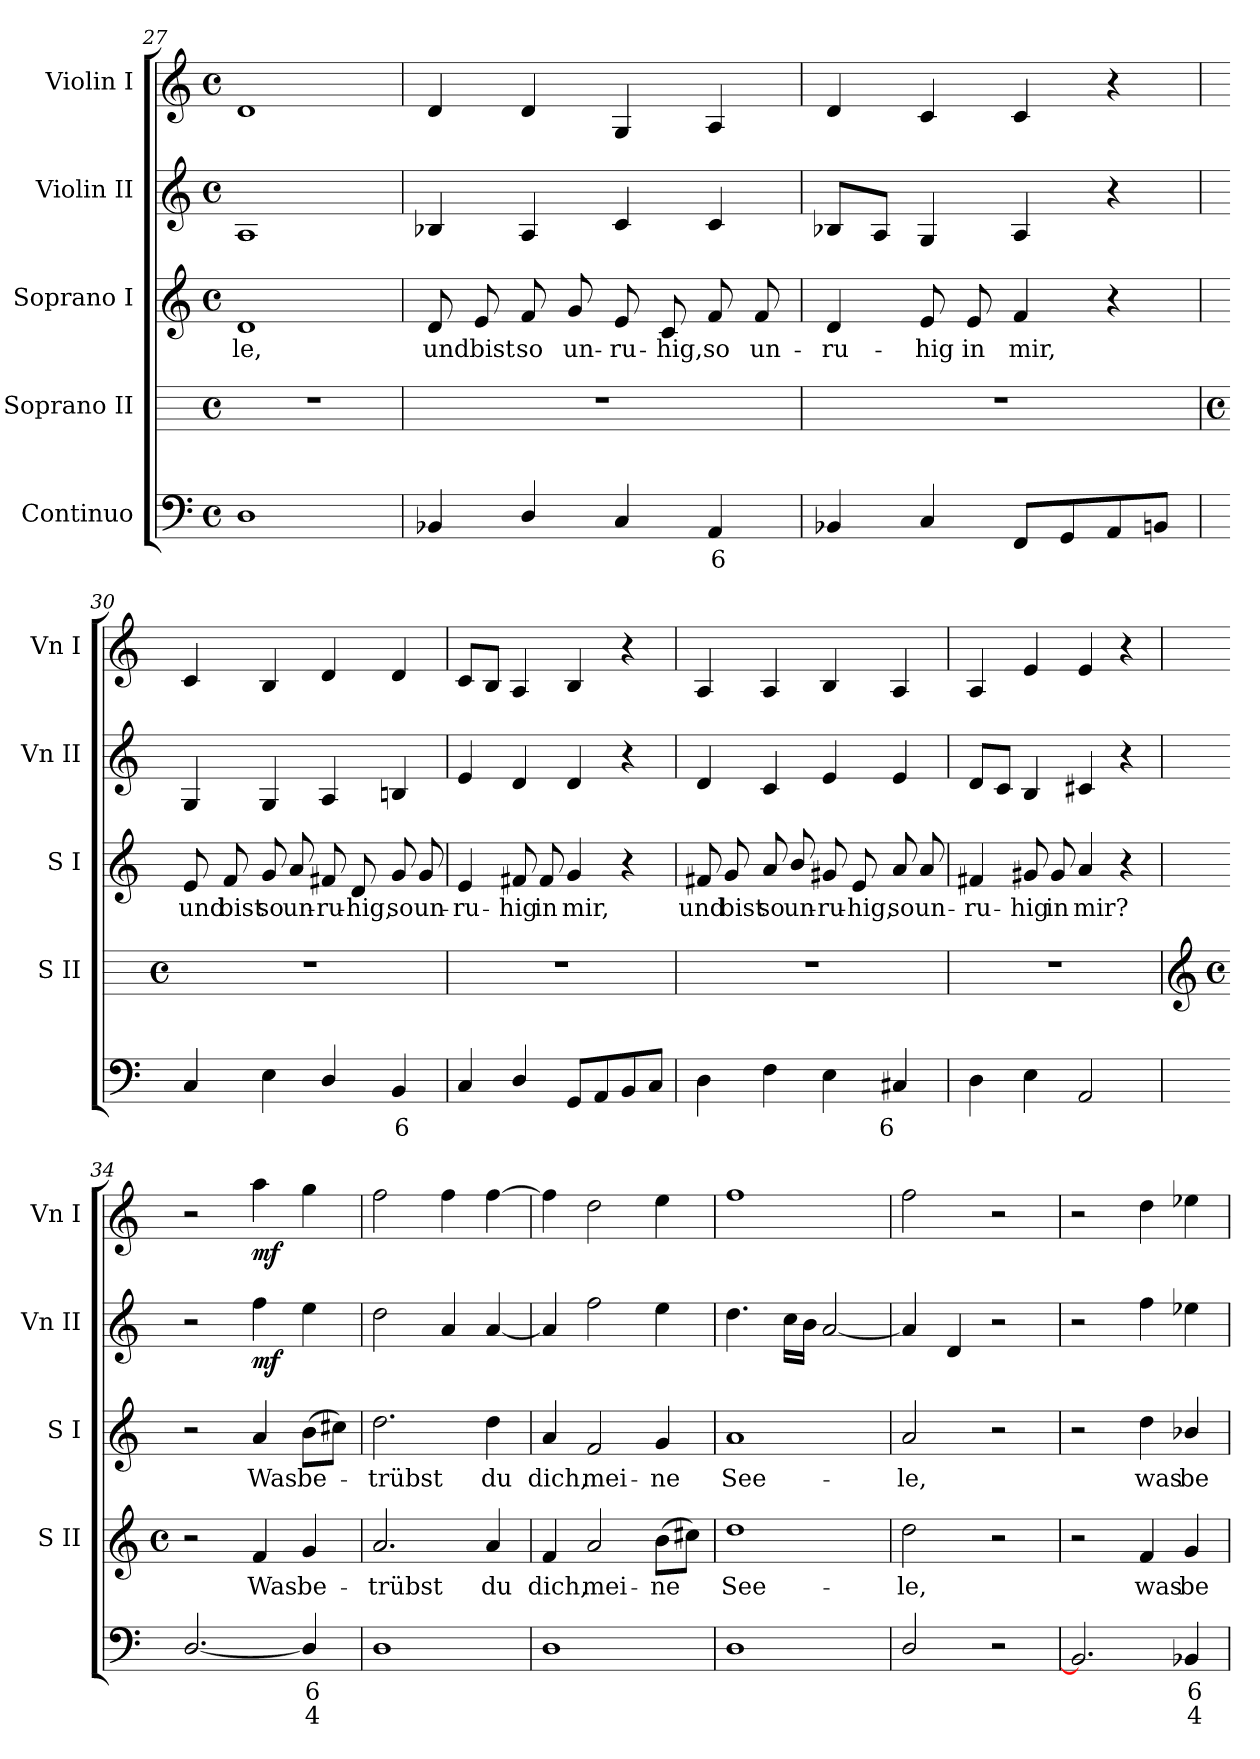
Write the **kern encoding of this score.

**kern	**text	**text	**kern	**text	**kern	**text	**kern	**dynam	**kern	**dynam
*part5	*part5	*part5	*part4	*part4	*part3	*part3	*part2	*part2	*part1	*part1
*staff5	*staff5	*staff5	*staff4	*staff4	*staff3	*staff3	*staff2	*staff2	*staff1	*staff1
*I"Continuo	*	*	*I"Soprano II	*	*I"Soprano I	*	*I"Violin II	*	*I"Violin I	*
*	*	*	*I'S II	*	*I'S I	*	*I'Vn II	*	*I'Vn I	*
*clefF4	*	*	*	*	*clefG2	*	*clefG2	*	*clefG2	*
*k[]	*	*	*	*	*k[]	*	*k[]	*	*k[]	*
*C:	*	*	*	*	*C:	*	*C:	*	*C:	*
*M4/4	*	*	*M4/4	*	*M4/4	*	*M4/4	*	*M4/4	*
*met(c)	*	*	*met(c)	*	*met(c)	*	*met(c)	*	*met(c)	*
=27	=27	=27	=27	=27	=27	=27	=27	=27	=27	=27
!	!	!	!	!	!	!LO:LY:b	!	!	!	!
1D	.	.	1r	.	1d	-le,	1A	.	1d	.
=28	=28	=28	=28	=28	=28	=28	=28	=28	=28	=28
!	!	!	!	!	!	!LO:LY:b	!	!	!	!
4BB-X	.	.	1r	.	8d	und	4B-X	.	4d	.
!	!	!	!	!	!	!LO:LY:b	!	!	!	!
.	.	.	.	.	8e	bist	.	.	.	.
!	!	!	!	!	!	!LO:LY:b	!	!	!	!
4D/	.	.	.	.	8f	so	4A	.	4d	.
!	!	!	!	!	!	!LO:LY:b	!	!	!	!
.	.	.	.	.	8g/	un-	.	.	.	.
!	!	!	!	!	!	!LO:LY:b	!	!	!	!
4C	.	.	.	.	8e	-ru-	4c	.	4G	.
!	!	!	!	!	!	!LO:LY:b	!	!	!	!
.	.	.	.	.	8c	-hig,	.	.	.	.
!	!LO:LY:b	!	!	!	!	!LO:LY:b	!	!	!	!
4AA	6	.	.	.	8f	so	4c	.	4A	.
!	!	!	!	!	!	!LO:LY:b	!	!	!	!
.	.	.	.	.	8f	un-	.	.	.	.
=29	=29	=29	=29	=29	=29	=29	=29	=29	=29	=29
!	!	!	!	!	!	!LO:LY:b	!	!	!	!
4BB-X	.	.	1r	.	4d	-ru-	8B-XL	.	4d	.
.	.	.	.	.	.	.	8AJ	.	.	.
!	!	!	!	!	!	!LO:LY:b	!	!	!	!
4C	.	.	.	.	8e	-hig	4G	.	4c	.
!	!	!	!	!	!	!LO:LY:b	!	!	!	!
.	.	.	.	.	8e	in	.	.	.	.
!	!	!	!	!	!	!LO:LY:b	!	!	!	!
8FFL	.	.	.	.	4f	mir,	4A	.	4c	.
8GG	.	.	.	.	.	.	.	.	.	.
8AA	.	.	.	.	4r	.	4r	.	4r	.
8BBnJ	.	.	.	.	.	.	.	.	.	.
!!LO:LB:g=z
=30	=30	=30	=30	=30	=30	=30	=30	=30	=30	=30
*	*	*	*M4/4	*	*	*	*	*	*	*
*	*	*	*met(c)	*	*	*	*	*	*	*
!	!	!	!	!	!	!LO:LY:b	!	!	!	!
4C	.	.	1r	.	8e	und	4G	.	4c	.
!	!	!	!	!	!	!LO:LY:b	!	!	!	!
.	.	.	.	.	8f	bist	.	.	.	.
!	!	!	!	!	!	!LO:LY:b	!	!	!	!
4E	.	.	.	.	8g	so	4G	.	4B	.
!	!	!	!	!	!	!LO:LY:b	!	!	!	!
.	.	.	.	.	8a	un-	.	.	.	.
!	!	!	!	!	!	!LO:LY:b	!	!	!	!
4D/	.	.	.	.	8f#X	-ru-	4A	.	4d	.
!	!	!	!	!	!	!LO:LY:b	!	!	!	!
.	.	.	.	.	8d	-hig,	.	.	.	.
!	!LO:LY:b	!	!	!	!	!LO:LY:b	!	!	!	!
4BB	6	.	.	.	8g	so	4Bn	.	4d	.
!	!	!	!	!	!	!LO:LY:b	!	!	!	!
.	.	.	.	.	8g	un-	.	.	.	.
=31	=31	=31	=31	=31	=31	=31	=31	=31	=31	=31
!	!	!	!	!	!	!LO:LY:b	!	!	!	!
4C	.	.	1r	.	4e	-ru-	4e	.	8cL	.
.	.	.	.	.	.	.	.	.	8BJ	.
!	!	!	!	!	!	!LO:LY:b	!	!	!	!
4D/	.	.	.	.	8f#X	-hig	4d	.	4A	.
!	!	!	!	!	!	!LO:LY:b	!	!	!	!
.	.	.	.	.	8f#	in	.	.	.	.
!	!	!	!	!	!	!LO:LY:b	!	!	!	!
8GGL	.	.	.	.	4g	mir,	4d	.	4B	.
8AA	.	.	.	.	.	.	.	.	.	.
8BB	.	.	.	.	4r	.	4r	.	4r	.
8CJ	.	.	.	.	.	.	.	.	.	.
=32	=32	=32	=32	=32	=32	=32	=32	=32	=32	=32
!	!	!	!	!	!	!LO:LY:b	!	!	!	!
4D	.	.	1r	.	8f#X	und	4d	.	4A	.
!	!	!	!	!	!	!LO:LY:b	!	!	!	!
.	.	.	.	.	8g	bist	.	.	.	.
!	!	!	!	!	!	!LO:LY:b	!	!	!	!
4F	.	.	.	.	8a	so	4c	.	4A	.
!	!	!	!	!	!	!LO:LY:b	!	!	!	!
.	.	.	.	.	8b/	un-	.	.	.	.
!	!	!	!	!	!	!LO:LY:b	!	!	!	!
4E	.	.	.	.	8g#X	-ru-	4e	.	4B	.
!	!	!	!	!	!	!LO:LY:b	!	!	!	!
.	.	.	.	.	8e	-hig,	.	.	.	.
!	!LO:LY:b	!	!	!	!	!LO:LY:b	!	!	!	!
4C#X	6	.	.	.	8a	so	4e	.	4A	.
!	!	!	!	!	!	!LO:LY:b	!	!	!	!
.	.	.	.	.	8a	un-	.	.	.	.
=33	=33	=33	=33	=33	=33	=33	=33	=33	=33	=33
!	!	!	!	!	!	!LO:LY:b	!	!	!	!
4D	.	.	1r	.	4f#X	-ru-	8dL	.	4A	.
.	.	.	.	.	.	.	8cJ	.	.	.
!	!	!	!	!	!	!LO:LY:b	!	!	!	!
4E	.	.	.	.	8g#X	-hig	4B	.	4e	.
!	!	!	!	!	!	!LO:LY:b	!	!	!	!
.	.	.	.	.	8g#	in	.	.	.	.
!	!	!	!	!	!	!LO:LY:b	!	!	!	!
2AA	.	.	.	.	4a	mir?	4c#X	.	4e	.
.	.	.	.	.	4r	.	4r	.	4r	.
!!LO:LB:g=z
=34	=34	=34	=34	=34	=34	=34	=34	=34	=34	=34
*	*	*	*clefG2	*	*	*	*	*	*	*
*	*	*	*k[]	*	*	*	*	*	*	*
*	*	*	*C:	*	*	*	*	*	*	*
*	*	*	*M4/4	*	*	*	*	*	*	*
*	*	*	*met(c)	*	*	*	*	*	*	*
[2.D/	.	.	2r	.	2r	.	2r	.	2r	.
!	!	!	!	!LO:LY:b	!	!LO:LY:b	!	!LO:DY:b	!	!LO:DY:b
.	.	.	4f	Was	4a	Was	4ff	mf	4aa	mf
!	!LO:LY:b	!LO:LY:b	!	!LO:LY:b	!	!LO:LY:b	!	!	!	!
4D/]	6	4	4g	be-	(>8bL	be-	4ee	.	4gg	.
.	.	.	.	.	8cc#XJ)	.	.	.	.	.
=35	=35	=35	=35	=35	=35	=35	=35	=35	=35	=35
!	!	!	!	!LO:LY:b	!	!LO:LY:b	!	!	!	!
1D	.	.	2.a	-trübst	2.dd	trübst	2dd	.	2ff	.
.	.	.	.	.	.	.	4a	.	4ff	.
!	!	!	!	!LO:LY:b	!	!LO:LY:b	!	!	!	!
.	.	.	4a	du	4dd	du	[4a	.	[4ff	.
=36	=36	=36	=36	=36	=36	=36	=36	=36	=36	=36
!	!	!	!	!LO:LY:b	!	!LO:LY:b	!	!	!	!
1D	.	.	4f	dich,	4a	dich,	4a]	.	4ff]	.
!	!	!	!	!LO:LY:b	!	!LO:LY:b	!	!	!	!
.	.	.	2a	mei-	2f	mei-	2ff	.	2dd	.
!	!	!	!	!LO:LY:b	!	!LO:LY:b	!	!	!	!
.	.	.	(>8bL	-ne	4g	-ne	4ee	.	4ee	.
.	.	.	8cc#XJ)	.	.	.	.	.	.	.
=37	=37	=37	=37	=37	=37	=37	=37	=37	=37	=37
!	!	!	!	!LO:LY:b	!	!LO:LY:b	!	!	!	!
1D	.	.	1dd	See-	1a	See-	4.dd	.	1ff	.
.	.	.	.	.	.	.	16ccLL	.	.	.
.	.	.	.	.	.	.	16bJJ	.	.	.
.	.	.	.	.	.	.	[2a	.	.	.
=38	=38	=38	=38	=38	=38	=38	=38	=38	=38	=38
!	!	!	!	!LO:LY:b	!	!LO:LY:b	!	!	!	!
2D/	.	.	2dd	-le,	2a	-le,	4a]	.	2ff	.
.	.	.	.	.	.	.	4d	.	.	.
2r	.	.	2r	.	2r	.	2r	.	2r	.
=39	=39	=39	=39	=39	=39	=39	=39	=39	=39	=39
2.BB-]	.	.	2r	.	2r	.	2r	.	2r	.
!	!	!	!	!LO:LY:b	!	!LO:LY:b	!	!	!	!
.	.	.	4f	was	4dd	was	4ff	.	4dd	.
!	!LO:LY:b	!LO:LY:b	!	!LO:LY:b	!	!LO:LY:b	!	!	!	!
4BB-	6	4	4g	be-	4b-X/	be-	4ee-X	.	4ee-X	.
=	=	=	=	=	=	=	=	=	=	=
*-	*-	*-	*-	*-	*-	*-	*-	*-	*-	*-
